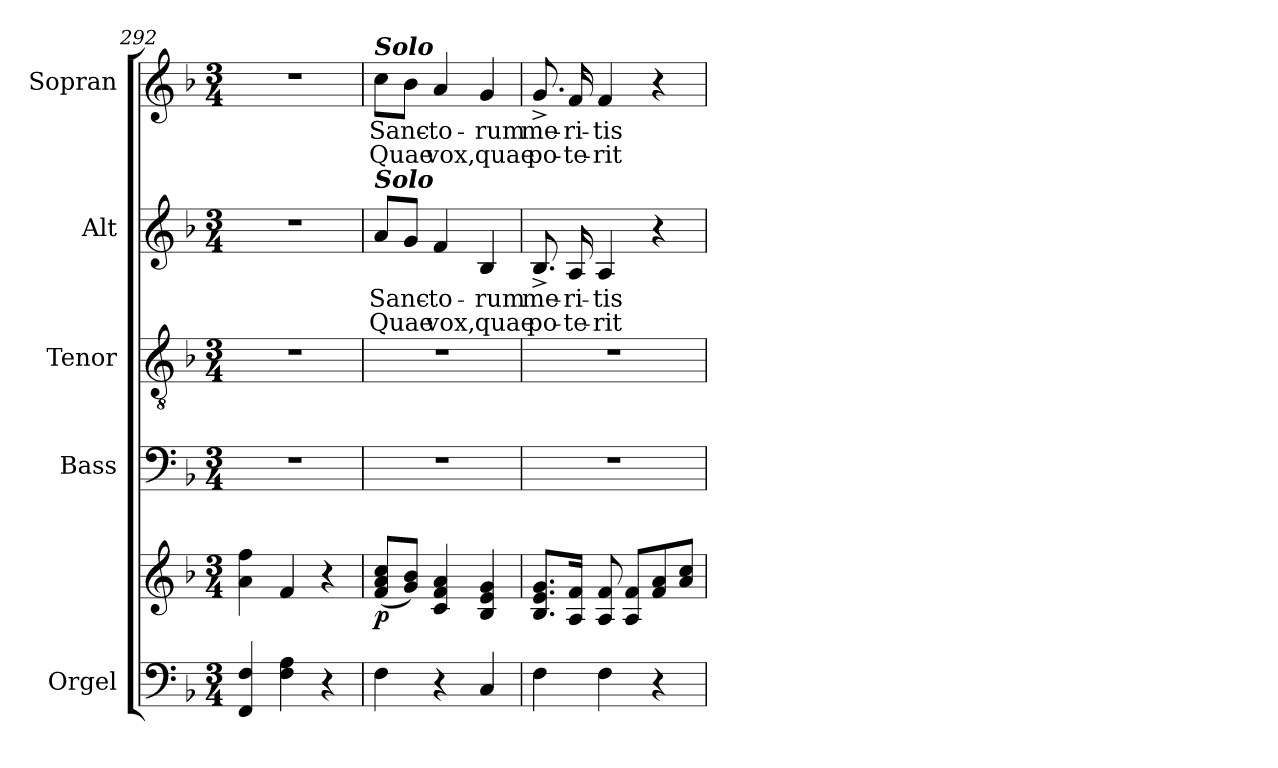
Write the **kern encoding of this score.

**kern	**kern	**dynam	**kern	**kern	**kern	**text	**text	**kern	**text	**text
*part5	*part5	*part5	*part4	*part3	*part2	*part2	*part2	*part1	*part1	*part1
*staff6	*staff5	*staff5/6	*staff4	*staff3	*staff2	*staff2	*staff2	*staff1	*staff1	*staff1
*I"Orgel	*	*	*I"Bass	*I"Tenor	*I"Alt	*	*	*I"Sopran	*	*
*I'Org.	*	*	*I'B.	*I'T.	*I'A.	*	*	*I'S.	*	*
*clefF4	*clefG2	*	*clefF4	*clefGv2	*clefG2	*	*	*clefG2	*	*
*k[b-]	*k[b-]	*	*k[b-]	*k[b-]	*k[b-]	*	*	*k[b-]	*	*
*F:	*F:	*	*F:	*F:	*F:	*	*	*F:	*	*
*M3/4	*M3/4	*	*M3/4	*M3/4	*M3/4	*	*	*M3/4	*	*
=292	=292	=292	=292	=292	=292	=292	=292	=292	=292	=292
4FF/ 4F/	4a\ 4ff\	.	2.r	2.r	2.r	.	.	2.r	.	.
4F\ 4A\	4f/	.	.	.	.	.	.	.	.	.
4r	4r	.	.	.	.	.	.	.	.	.
=293	=293	=293	=293	=293	=293	=293	=293	=293	=293	=293
!	!	!	!	!	!	!	!	!LO:TX:a:Bi:t=Solo	!	!
!	!	!	!	!	!LO:TX:a:Bi:t=Solo	!	!	!	!	!
!	!	!LO:DY:b	!	!	!	!LO:LY:b	!LO:LY:b	!	!LO:LY:b	!LO:LY:b
4F\	(<8f/ 8a/ 8cc/L	p	2.r	2.r	8a/L	Sanc-	Quae	8cc\L	Sanc-	Quae
.	8g/ 8b-/J)	.	.	.	8g/J	.	.	8b-\J	.	.
!	!	!	!	!	!	!LO:LY:b	!LO:LY:b	!	!LO:LY:b	!LO:LY:b
4r	4c/ 4f/ 4a/	.	.	.	4f/	-to-	vox,	4a/	-to-	vox,
!	!	!	!	!	!	!LO:LY:b	!LO:LY:b	!	!LO:LY:b	!LO:LY:b
4C/	4B-/ 4e/ 4g/	.	.	.	4B-/	-rum	quae	4g/	-rum	quae
=294	=294	=294	=294	=294	=294	=294	=294	=294	=294	=294
!	!	!	!	!	!	!LO:LY:b	!LO:LY:b	!	!LO:LY:b	!LO:LY:b
4F\	8.B-/ 8.e/ 8.g/L	.	2.r	2.r	8.B-^>/	me-	po-	8.g^>/	me-	po-
!	!	!	!	!	!	!LO:LY:b	!LO:LY:b	!	!LO:LY:b	!LO:LY:b
.	16A/ 16f/Jk	.	.	.	16A/	-ri-	-te-	16f/	-ri-	-te-
!	!	!	!	!	!	!LO:LY:b	!LO:LY:b	!	!LO:LY:b	!LO:LY:b
4F\	8A/ 8f/	.	.	.	4A/	-tis	-rit	4f/	-tis	-rit
.	8A/ 8f/L	.	.	.	.	.	.	.	.	.
4r	8f/ 8a/	.	.	.	4r	.	.	4r	.	.
.	8a/ 8cc/J	.	.	.	.	.	.	.	.	.
=	=	=	=	=	=	=	=	=	=	=
*-	*-	*-	*-	*-	*-	*-	*-	*-	*-	*-
